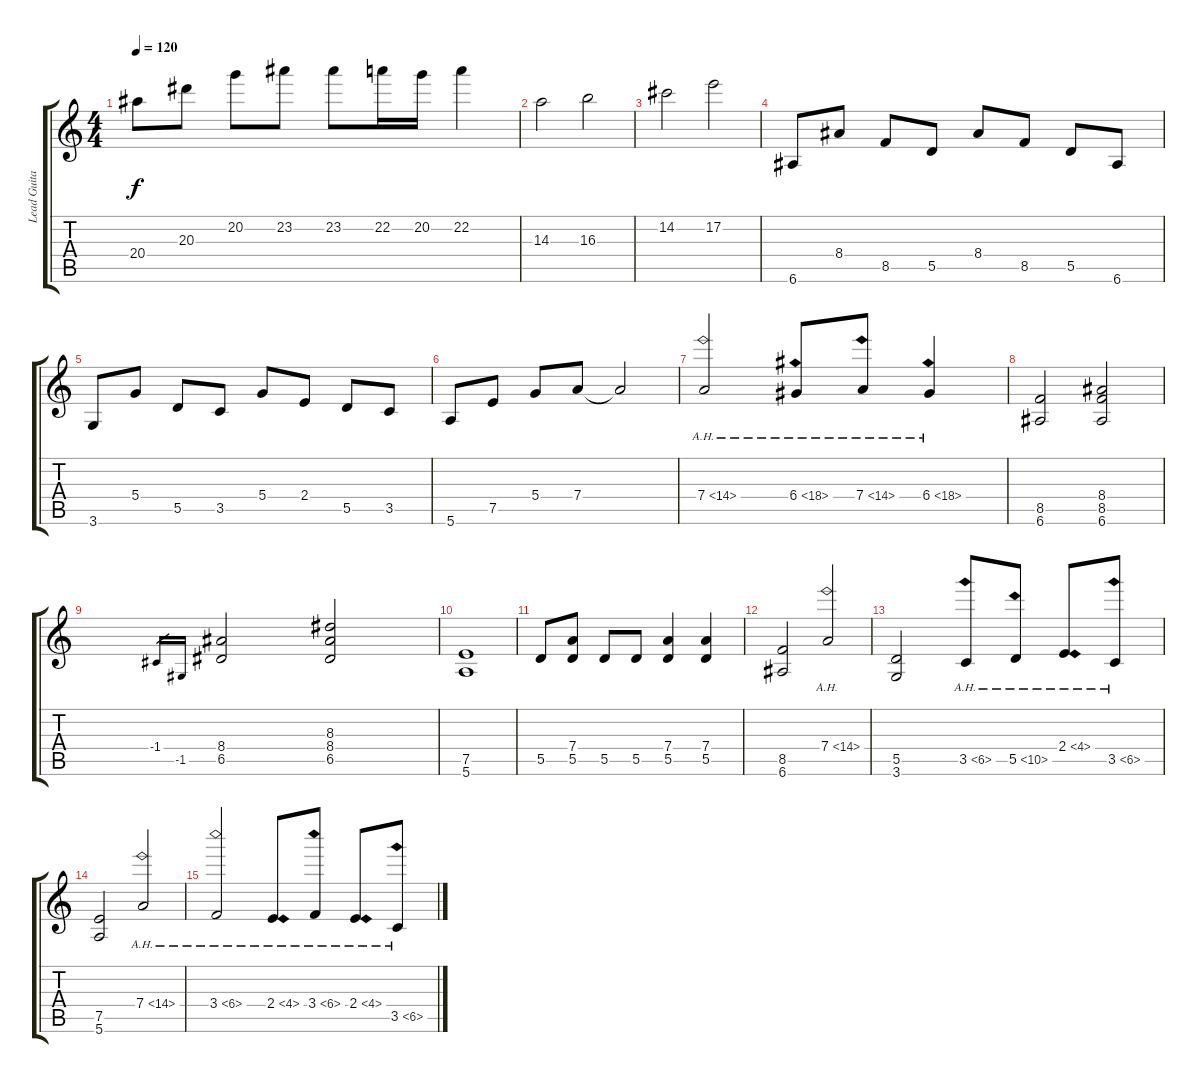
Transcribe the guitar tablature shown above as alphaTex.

\track ("Lead Guitar" "Lead Guita") {instrument distortionguitar}
\staff {score tabs}
\tuning (E4 B3 G3 D3 A2 E2) {hide}
\ts (4 4)
\tempo 120
\clef g2
\ks c
20.4.8{dy f} 20.3.8 20.2.8 23.2.8 23.2.8 22.2.16 20.2.16 22.2.4 |
14.3.2 16.3.2 |
14.2.2 17.2.2 |
6.6.8 8.4.8 8.5.8 5.5.8 8.4.8 8.5.8 5.5.8 6.6.8 |
3.6.8 5.4.8 5.5.8 3.5.8 5.4.8 2.4.8 5.5.8 3.5.8 |
5.6.8 7.5.8 5.4.8 7.4.8 7.4{t}.2 |
7.4{ah 7}.2 6.4{ah 12}.8 7.4{ah 7}.8 6.4{ah 12}.4 |
(8.5 6.6).2 (8.4 8.5 6.6).2 |
-1.4.16{gr} -1.5.16{gr} (8.4 6.5).2 (8.3 8.4 6.5).2 |
(7.5 5.6).1 |
5.5.8 (7.4 5.5).8 5.5.8 5.5.8 (7.4 5.5).4 (7.4 5.5).4 |
(8.5 6.6).2 7.4{ah 7}.2 |
(5.5 3.6).2 3.5{ah 3}.8 5.5{ah 5}.8 2.4{ah 2}.8 3.5{ah 3}.8 |
(7.5 5.6).2 7.4{ah 7}.2 |
3.4{ah 3}.2 2.4{ah 2}.8 3.4{ah 3}.8 2.4{ah 2}.8 3.5{ah 3}.8
